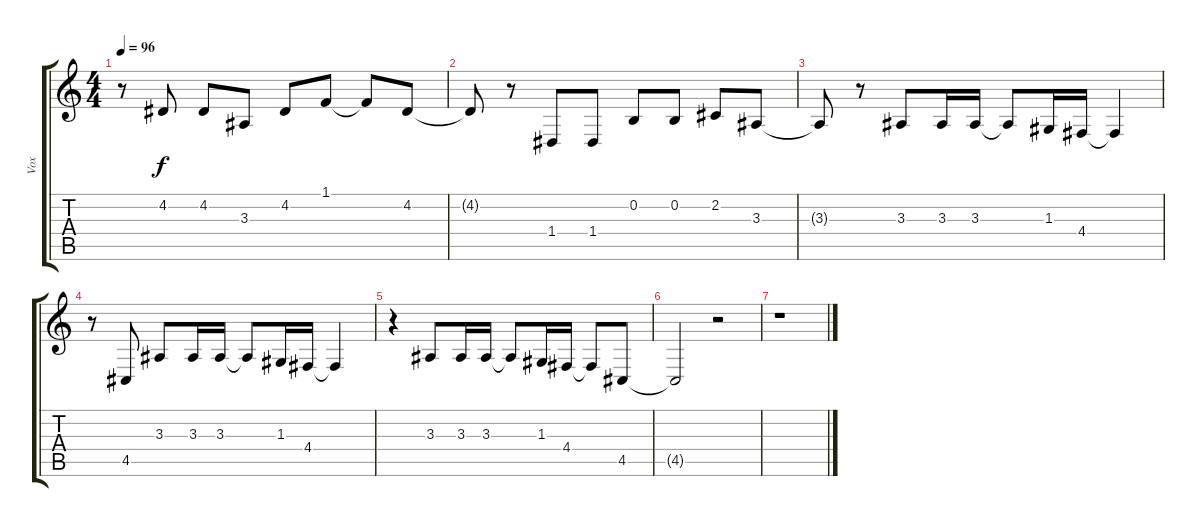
\track ("Vox" "Vox") {instrument bassoon}
\staff {score tabs}
\tuning (E4 B3 G3 D3 A2 E2) {hide}
\ts (4 4)
\tempo 96
\clef g2
\ks c
r.8{dy f} 4.2.8 4.2.8 3.3.8 4.2.8 1.1.8 1.1{t}.8 4.2.8 |
4.2{t}.8 r.8 1.4.8 1.4.8 0.2.8 0.2.8 2.2.8 3.3.8 |
3.3{t}.8 r.8 3.3.8 3.3.16 3.3.16 3.3{t}.8 1.3.16 4.4.16 4.4{t}.4 |
r.8 4.5.8 3.3.8 3.3.16 3.3.16 3.3{t}.8 1.3.16 4.4.16 4.4{t}.4 |
r.4 3.3.8 3.3.16 3.3.16 3.3{t}.8 1.3.16 4.4.16 4.4{t}.8 4.5.8 |
4.5{t}.2 r.2 |
r.1
